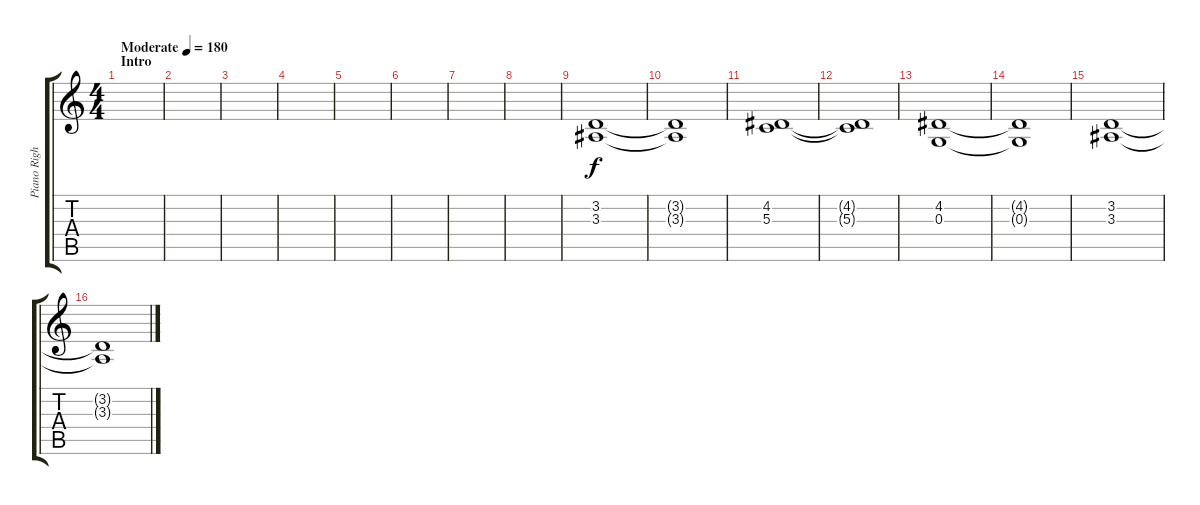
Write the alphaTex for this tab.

\track ("Piano Right Hand" "Piano Righ") {instrument acousticgrandpiano}
\staff {score tabs}
\tuning (E4 B3 G3 D3 A2 E2) {hide}
\ts (4 4)
\section ("" "Intro")
\tempo (180 "Moderate")
\clef g2
\ks c
|
|
|
|
|
|
|
|
(3.2 3.3).1 |
(3.2{t} 3.3{t}).1 |
(4.2 5.3).1 |
(4.2{t} 5.3{t}).1 |
(4.2 0.3).1 |
(4.2{t} 0.3{t}).1 |
(3.2 3.3).1 |
(3.2{t} 3.3{t}).1
